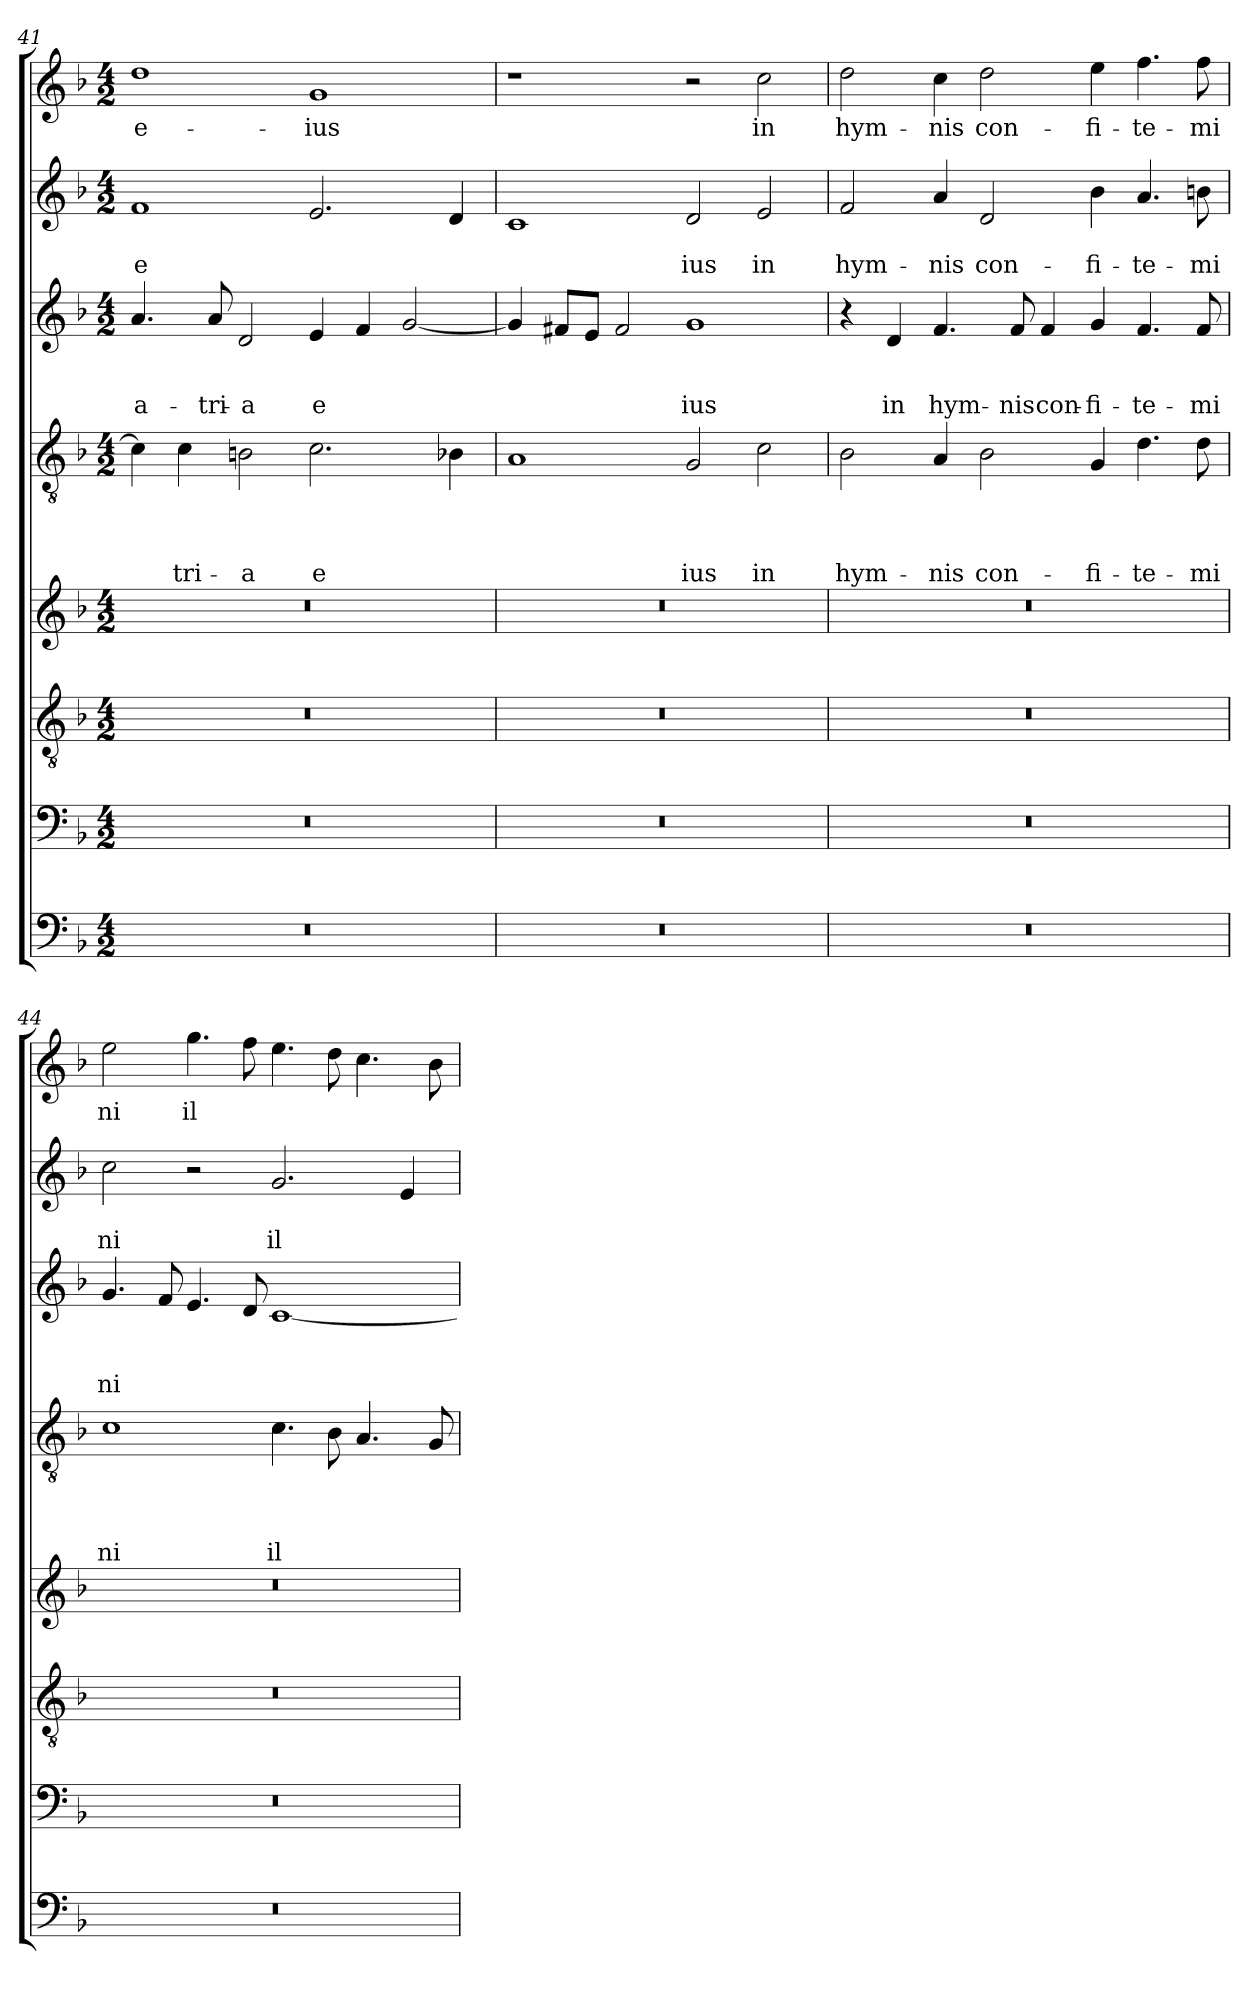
**kern	**kern	**kern	**kern	**kern	**text	**text	**text	**text	**kern	**text	**text	**text	**kern	**text	**text	**kern	**text
*part8	*part7	*part6	*part5	*part4	*part4	*part4	*part4	*part4	*part3	*part3	*part3	*part3	*part2	*part2	*part2	*part1	*part1
*staff8	*staff7	*staff6	*staff5	*staff4	*staff4	*staff4	*staff4	*staff4	*staff3	*staff3	*staff3	*staff3	*staff2	*staff2	*staff2	*staff1	*staff1
*clefF4	*clefF4	*clefGv2	*clefG2	*clefGv2	*	*	*	*	*clefG2	*	*	*	*clefG2	*	*	*clefG2	*
*k[b-]	*k[b-]	*k[b-]	*k[b-]	*k[b-]	*	*	*	*	*k[b-]	*	*	*	*k[b-]	*	*	*k[b-]	*
*F:	*F:	*F:	*F:	*F:	*	*	*	*	*F:	*	*	*	*F:	*	*	*F:	*
*M4/2	*M4/2	*M4/2	*M4/2	*M4/2	*	*	*	*	*M4/2	*	*	*	*M4/2	*	*	*M4/2	*
=41	=41	=41	=41	=41	=41	=41	=41	=41	=41	=41	=41	=41	=41	=41	=41	=41	=41
!	!	!	!	!	!	!	!	!	!	!	!	!LO:LY:b	!	!	!LO:LY:b	!	!LO:LY:b
0r	0r	0r	0r	4c\]	.	.	.	.	4.a/	.	.	a-	1f	.	e	1dd	e-
!	!	!	!	!	!	!	!	!LO:LY:b	!	!	!	!	!	!	!	!	!
.	.	.	.	4c\	.	.	.	-tri-	.	.	.	.	.	.	.	.	.
!	!	!	!	!	!	!	!	!	!	!	!	!LO:LY:b	!	!	!	!	!
.	.	.	.	.	.	.	.	.	8a/	.	.	-tri-	.	.	.	.	.
!	!	!	!	!	!	!	!	!LO:LY:b	!	!	!	!LO:LY:b	!	!	!	!	!
.	.	.	.	2Bn\	.	.	.	-a	2d/	.	.	-a	.	.	.	.	.
!	!	!	!	!	!	!	!	!LO:LY:b	!	!	!	!LO:LY:b	!	!	!LO:LY:b	!	!LO:LY:b
.	.	.	.	2.c\	.	.	.	e	4e/	.	.	e	2.e/	.	­	1g	-ius
.	.	.	.	.	.	.	.	.	4f/	.	.	.	.	.	.	.	.
!	!	!	!	!	!	!	!	!	!	!	!	!LO:LY:b	!	!	!	!	!
.	.	.	.	.	.	.	.	.	[2g/	.	.	­	.	.	.	.	.
!	!	!	!	!	!	!	!	!LO:LY:b	!	!	!	!	!	!	!	!	!
.	.	.	.	4B-X\	.	.	.	­	.	.	.	.	4d/	.	.	.	.
=42	=42	=42	=42	=42	=42	=42	=42	=42	=42	=42	=42	=42	=42	=42	=42	=42	=42
!	!	!	!	!	!	!	!	!LO:LY:b	!	!	!	!LO:LY:b	!	!	!LO:LY:b	!	!
0r	0r	0r	0r	1A	.	.	.	­	4g/]	.	.	­	1c	.	­	1r	.
.	.	.	.	.	.	.	.	.	8f#X/L	.	.	.	.	.	.	.	.
.	.	.	.	.	.	.	.	.	8e/J	.	.	.	.	.	.	.	.
!	!	!	!	!	!	!	!	!	!	!	!	!LO:LY:b	!	!	!	!	!
.	.	.	.	.	.	.	.	.	2f#/	.	.	­	.	.	.	.	.
!	!	!	!	!	!	!	!	!LO:LY:b	!	!	!	!LO:LY:b	!	!	!LO:LY:b	!	!
.	.	.	.	2G/	.	.	.	ius	1g	.	.	ius	2d/	.	ius	2r	.
!	!	!	!	!	!	!	!	!LO:LY:b	!	!	!	!	!	!	!LO:LY:b	!	!LO:LY:b
.	.	.	.	2c\	.	.	.	in	.	.	.	.	2e/	.	in	2cc\	in
=43	=43	=43	=43	=43	=43	=43	=43	=43	=43	=43	=43	=43	=43	=43	=43	=43	=43
!	!	!	!	!	!	!	!	!LO:LY:b	!	!	!	!	!	!	!LO:LY:b	!	!LO:LY:b
0r	0r	0r	0r	2B-\	.	.	.	hym-	4r	.	.	.	2f/	.	hym-	2dd\	hym-
!	!	!	!	!	!	!	!	!	!	!	!	!LO:LY:b	!	!	!	!	!
.	.	.	.	.	.	.	.	.	4d/	.	.	in	.	.	.	.	.
!	!	!	!	!	!	!	!	!LO:LY:b	!	!	!	!LO:LY:b	!	!	!LO:LY:b	!	!LO:LY:b
.	.	.	.	4A/	.	.	.	-nis	4.f/	.	.	hym-	4a/	.	-nis	4cc\	-nis
!	!	!	!	!	!	!	!	!LO:LY:b	!	!	!	!	!	!	!LO:LY:b	!	!LO:LY:b
.	.	.	.	2B-\	.	.	.	con-	.	.	.	.	2d/	.	con-	2dd\	con-
!	!	!	!	!	!	!	!	!	!	!	!	!LO:LY:b	!	!	!	!	!
.	.	.	.	.	.	.	.	.	8f/	.	.	-nis	.	.	.	.	.
!	!	!	!	!	!	!	!	!	!	!	!	!LO:LY:b	!	!	!	!	!
.	.	.	.	.	.	.	.	.	4f/	.	.	con-	.	.	.	.	.
!	!	!	!	!	!	!	!	!LO:LY:b	!	!	!	!LO:LY:b	!	!	!LO:LY:b	!	!LO:LY:b
.	.	.	.	4G/	.	.	.	-fi-	4g/	.	.	-fi-	4b-\	.	-fi-	4ee\	-fi-
!	!	!	!	!	!	!	!	!LO:LY:b	!	!	!	!LO:LY:b	!	!	!LO:LY:b	!	!LO:LY:b
.	.	.	.	4.d\	.	.	.	-te-	4.f/	.	.	-te-	4.a/	.	-te-	4.ff\	-te-
!	!	!	!	!	!	!	!	!LO:LY:b	!	!	!	!LO:LY:b	!	!	!LO:LY:b	!	!LO:LY:b
.	.	.	.	8d\	.	.	.	-mi­	8f/	.	.	-mi­	8bn\	.	-mi­	8ff\	-mi­
!!LO:LB:g=z
=44	=44	=44	=44	=44	=44	=44	=44	=44	=44	=44	=44	=44	=44	=44	=44	=44	=44
!	!	!	!	!	!	!	!	!LO:LY:b	!	!	!	!LO:LY:b	!	!	!LO:LY:b	!	!LO:LY:b
0r	0r	0r	0r	1c	.	.	.	­ni	4.g/	.	.	­ni	2cc\	.	­ni	2ee\	­ni
.	.	.	.	.	.	.	.	.	8f/	.	.	.	.	.	.	.	.
!	!	!	!	!	!	!	!	!	!	!	!	!	!	!	!	!	!LO:LY:b
.	.	.	.	.	.	.	.	.	4.e/	.	.	.	2r	.	.	4.gg\	il
!	!	!	!	!	!	!	!	!	!	!	!	!	!	!	!	!	!LO:LY:b
.	.	.	.	.	.	.	.	.	8d/	.	.	.	.	.	.	8ff\	­
!	!	!	!	!	!	!	!	!LO:LY:b	!	!	!	!	!	!	!LO:LY:b	!	!
.	.	.	.	4.c\	.	.	.	il	[1c	.	.	.	2.g/	.	il	4.ee\	.
.	.	.	.	8B-\	.	.	.	.	.	.	.	.	.	.	.	8dd\	.
!	!	!	!	!	!	!	!	!LO:LY:b	!	!	!	!	!	!	!	!	!
.	.	.	.	4.A/	.	.	.	­	.	.	.	.	.	.	.	4.cc\	.
.	.	.	.	.	.	.	.	.	.	.	.	.	4e/	.	.	.	.
!	!	!	!	!	!	!	!	!	!	!	!	!	!	!	!	!	!LO:LY:b
.	.	.	.	8G/	.	.	.	.	.	.	.	.	.	.	.	8b-\	­
=	=	=	=	=	=	=	=	=	=	=	=	=	=	=	=	=	=
*-	*-	*-	*-	*-	*-	*-	*-	*-	*-	*-	*-	*-	*-	*-	*-	*-	*-
